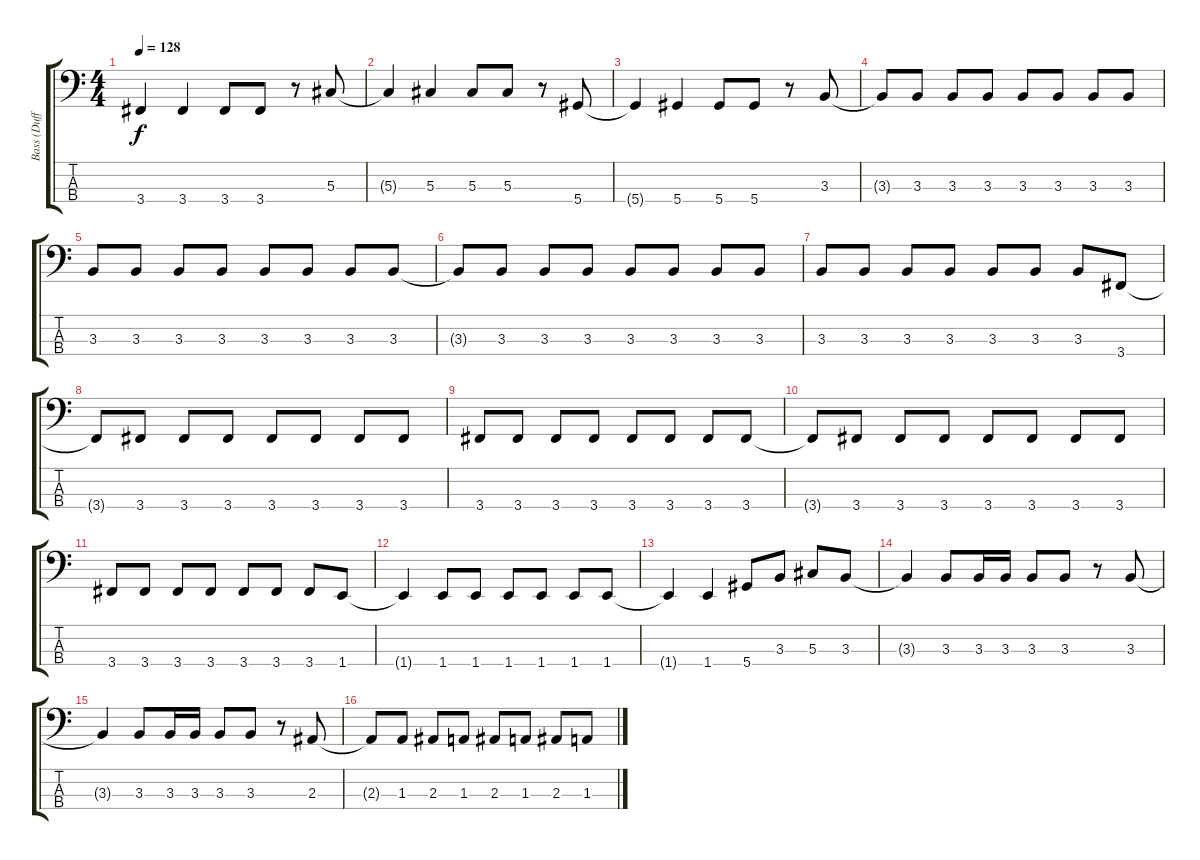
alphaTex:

\track ("Bass (Duff)" "Bass (Duff") {instrument electricbasspick}
\staff {score tabs}
\tuning (Gb2 Db2 Ab1 Eb1) {hide}
\ts (4 4)
\tempo 128
\clef f4
\ks c
3.4{t}.4{dy f} 3.4.4 3.4.8 3.4.8 r.8 5.3.8 |
5.3{t}.4 5.3.4 5.3.8 5.3.8 r.8 5.4.8 |
5.4{t}.4 5.4.4 5.4.8 5.4.8 r.8 3.3.8 |
3.3{t}.8 3.3.8 3.3.8 3.3.8 3.3.8 3.3.8 3.3.8 3.3.8 |
3.3.8 3.3.8 3.3.8 3.3.8 3.3.8 3.3.8 3.3.8 3.3.8 |
3.3{t}.8 3.3.8 3.3.8 3.3.8 3.3.8 3.3.8 3.3.8 3.3.8 |
3.3.8 3.3.8 3.3.8 3.3.8 3.3.8 3.3.8 3.3.8 3.4.8 |
3.4{t}.8 3.4.8 3.4.8 3.4.8 3.4.8 3.4.8 3.4.8 3.4.8 |
3.4.8 3.4.8 3.4.8 3.4.8 3.4.8 3.4.8 3.4.8 3.4.8 |
3.4{t}.8 3.4.8 3.4.8 3.4.8 3.4.8 3.4.8 3.4.8 3.4.8 |
3.4.8 3.4.8 3.4.8 3.4.8 3.4.8 3.4.8 3.4.8 1.4.8 |
1.4{t}.4 1.4.8 1.4.8 1.4.8 1.4.8 1.4.8 1.4.8 |
1.4{t}.4 1.4.4 5.4.8 3.3.8 5.3.8 3.3.8 |
3.3{t}.4 3.3.8 3.3.16 3.3.16 3.3.8 3.3.8 r.8 3.3.8 |
3.3{t}.4 3.3.8 3.3.16 3.3.16 3.3.8 3.3.8 r.8 2.3.8 |
2.3{t}.8 1.3.8 2.3.8 1.3.8 2.3.8 1.3.8 2.3.8 1.3.8
